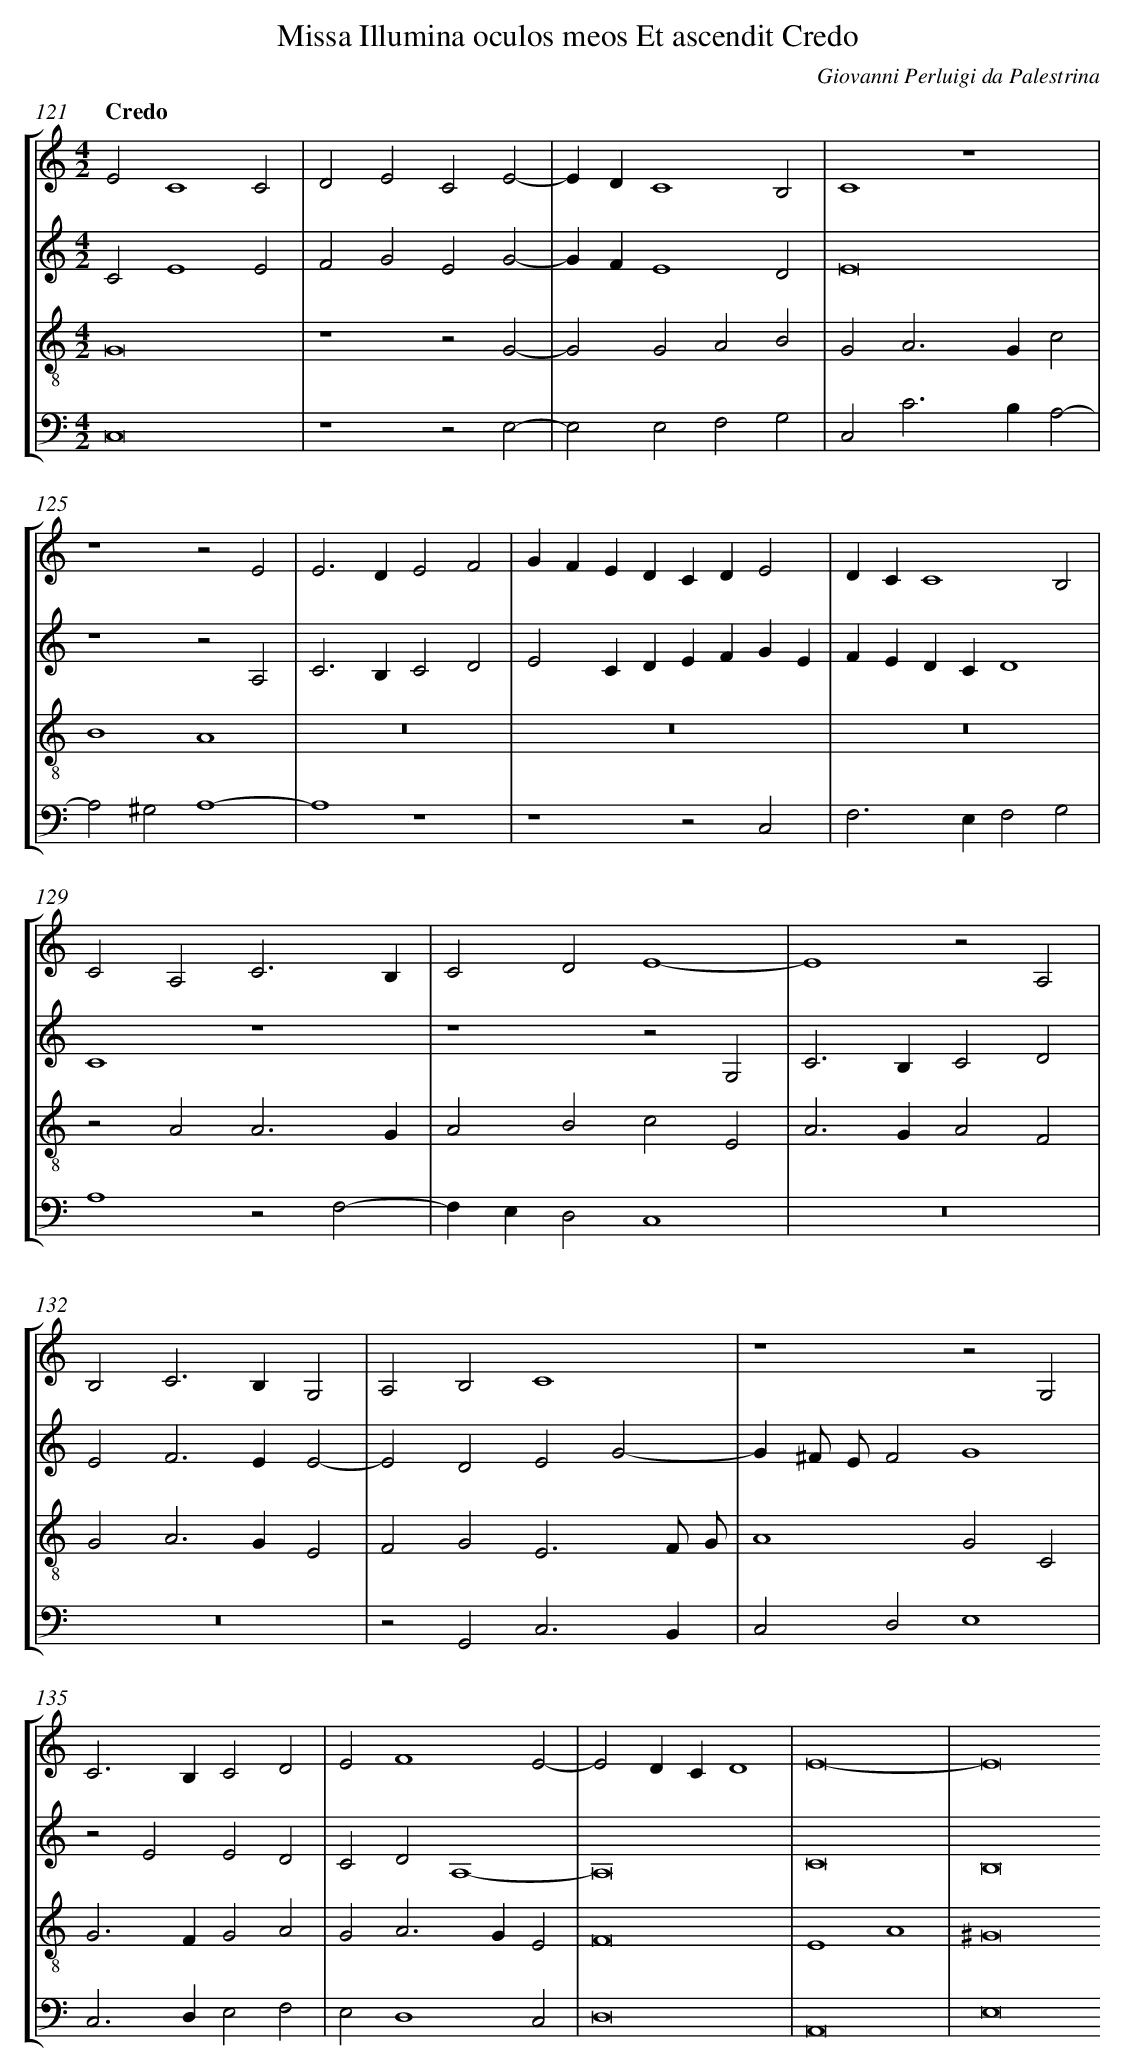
X:1
T: Missa Illumina oculos meos Et ascendit Credo
C: Giovanni Perluigi da Palestrina
L: 1/4
M: 4/2
Q: "Credo"
%%staves [1 2 3 4]
V: 1 clef=treble
V: 2 clef=treble
V: 3 clef=treble-8
V: 4 clef=bass
K: C
[V:1] E2C4C2 |
[V:2] C2E4E2 |
[V:3] G8 |
[V:4] C,8 |
[V:1] D2E2C2E2- |
[V:2] F2G2E2G2- |
[V:3] z4z2G2- |
[V:4] z4z2E,2- |
[V:1] EDC4B,2 |
[V:2] GFE4D2 |
[V:3] G2G2A2B2 |
[V:4] E,2E,2F,2G,2 |
[V:1] C4z4 |
[V:2] E8 |
[V:3] G2A2>G2c2 |
[V:4] C,2C2>B,2A,2- |
[V:1] z4z2E2 |
[V:2] z4z2A,2 |
[V:3] B4A4 |
[V:4] A,2^G,2A,4- |
[V:1] E2>D2E2F2 |
[V:2] C2>B,2C2D2 |
[V:3] z8 |
[V:4] A,4z4 |
[V:1] GFEDCDE2 |
[V:2] E2CDEFGE |
[V:3] z8 |
[V:4] z4z2C,2 |
[V:1] DCC4B,2 |
[V:2] FEDCD4 |
[V:3] z8 |
[V:4] F,2>E,2F,2G,2 |
[V:1] C2A,2C3B, |
[V:2] C4z4 |
[V:3] z2A2A3G |
[V:4] A,4z2F,2- |
[V:1] C2D2E4- |
[V:2] z4z2G,2 |
[V:3] A2B2c2E2 |
[V:4] F,E,D,2C,4 |
[V:1] E4z2A,2 |
[V:2] C2>B,2C2D2 |
[V:3] A2>G2A2F2 |
[V:4] z8 |
[V:1] B,2C2>B,2G,2 |
[V:2] E2F2>E2E2- |
[V:3] G2A2>G2E2 |
[V:4] z8 |
[V:1] A,2B,2C4 |
[V:2] E2D2E2G2- |
[V:3] F2G2E3F/ G/ |
[V:4] z2G,,2C,3B,, |
[V:1] z4z2G,2 |
[V:2] G^F/ E/F2G4 |
[V:3] A4G2C2 |
[V:4] C,2D,2E,4 |
[V:1] C2>B,2C2D2 |
[V:2] z2E2E2D2 |
[V:3] G2>F2G2A2 |
[V:4] C,2>D,2E,2F,2 |
[V:1] E2F4E2- |
[V:2] C2D2A,4- |
[V:3] G2A2>G2E2 |
[V:4] E,2D,4C,2 |
[V:1] E2DCD4 |
[V:2] A,8 |
[V:3] F8 |
[V:4] D,8 |
[V:1] E8- |
[V:2] C8 |
[V:3] E4A4 |
[V:4] A,,8 |
[V:1] E8
[V:2] B,8
[V:3] ^G8
[V:4] E,8
